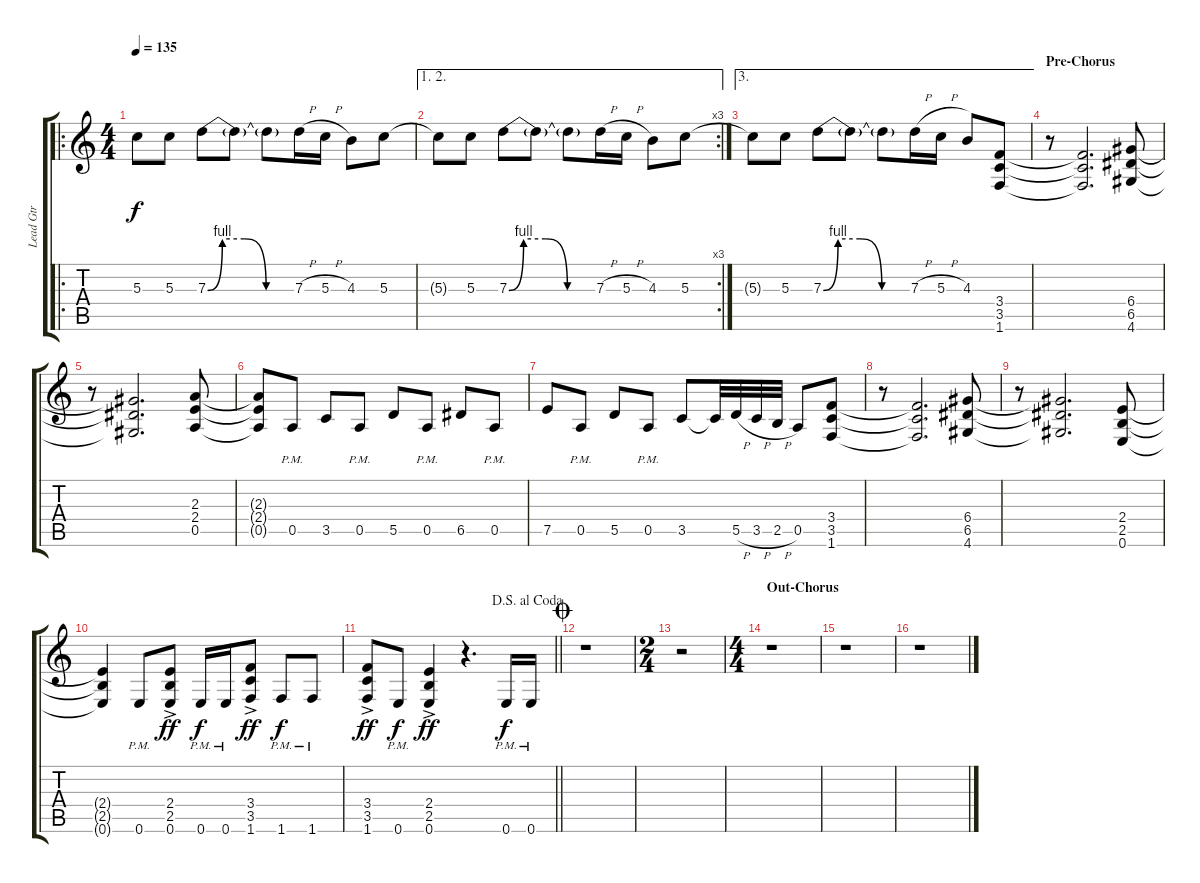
\track ("Lead Gtr" "Lead Gtr") {instrument distortionguitar}
\staff {score tabs}
\tuning (E4 B3 G3 D3 A2 E2) {hide}
\ro
\ts (4 4)
\tempo 135
\clef g2
\ks c
5.3{t}.8{dy f} 5.3.8 7.3{be (custom 0 0 10 4 25 4 40 0 60 0)}.8 7.3{t}.8 7.3{t}.8 7.3{h}.16 5.3{h}.16 4.3.8 5.3.8 |
\ae (1 2)
\rc 3
5.3{t}.8 5.3.8 7.3{be (custom 0 0 10 4 25 4 40 0 60 0)}.8 7.3{t}.8 7.3{t}.8 7.3{h}.16 5.3{h}.16 4.3.8 5.3.8 |
\ae 3
5.3{t}.8 5.3.8 7.3{be (custom 0 0 10 4 25 4 40 0 60 0)}.8 7.3{t}.8 7.3{t}.8 7.3{h}.16 5.3{h}.16 4.3.8 (3.4 3.5 1.6).8 |
\section ("" "Pre-Chorus")
r.8 (3.4{t} 3.5{t} 1.6{t}).2{d} (6.4 6.5 4.6).8 |
r.8 (6.4{t} 6.5{t} 4.6{t}).2{d} (2.3 2.4 0.5).8 |
(2.3{t} 2.4{t} 0.5{t}).8 0.5{pm}.8 3.5.8 0.5{pm}.8 5.5.8 0.5{pm}.8 6.5.8 0.5{pm}.8 |
7.5.8 0.5{pm}.8 5.5.8 0.5{pm}.8 3.5.8 3.5{t}.32 5.5{h}.32 3.5{h}.32 2.5{h}.32 0.5.8 (3.4 3.5 1.6).8 |
r.8 (3.4{t} 3.5{t} 1.6{t}).2{d} (6.4 6.5 4.6).8 |
r.8 (6.4{t} 6.5{t} 4.6{t}).2{d} (2.4 2.5 0.6).8 |
(2.4{t} 2.5{t} 0.6{t}).4 0.6{pm}.8 (2.4{ac} 2.5{ac} 0.6{ac}).8{dy ff} 0.6{pm}.16{dy f} 0.6{pm}.16 (3.4{ac} 3.5{ac} 1.6{ac}).8{dy ff} 1.6{pm}.8{dy f} 1.6{pm}.8 |
\jump dalsegnoalcoda
\barLineRight lightlight
(3.4{ac} 3.5{ac} 1.6{ac}).8{dy ff} 0.6{pm}.8{dy f} (2.4{ac} 2.5{ac} 0.6{ac}).4{dy ff} r.4{d} 0.6{pm}.16{dy f} 0.6{pm}.16 |
\jump coda
r.1 |
\ts (2 4)
r.2 |
\ts (4 4)
\section ("" "Out-Chorus")
r.1 |
r.1 |
r.1
